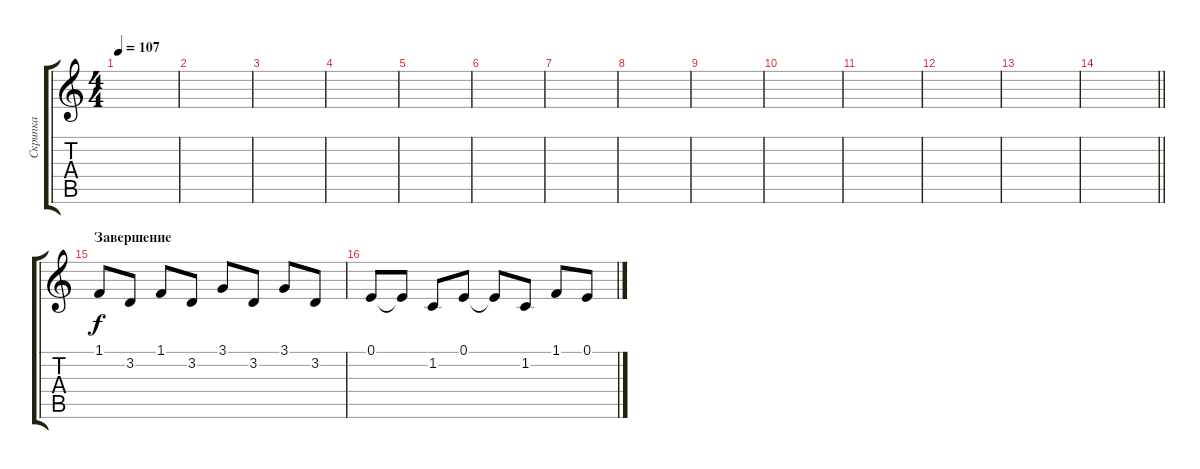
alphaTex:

\track ("Скрипка" "Скрипка") {instrument viola}
\staff {score tabs}
\tuning (E4 B3 G3 D3 A2 E2) {hide}
\ts (4 4)
\tempo 107
\clef g2
\ks c
|
|
|
|
|
|
|
|
|
|
|
|
|
\barLineRight lightlight
|
\section ("" "Завершение")
1.1.8 3.2.8 1.1.8 3.2.8 3.1.8 3.2.8 3.1.8 3.2.8 |
0.1.8 0.1{t}.8 1.2.8 0.1.8 0.1{t}.8 1.2.8 1.1.8 0.1.8
